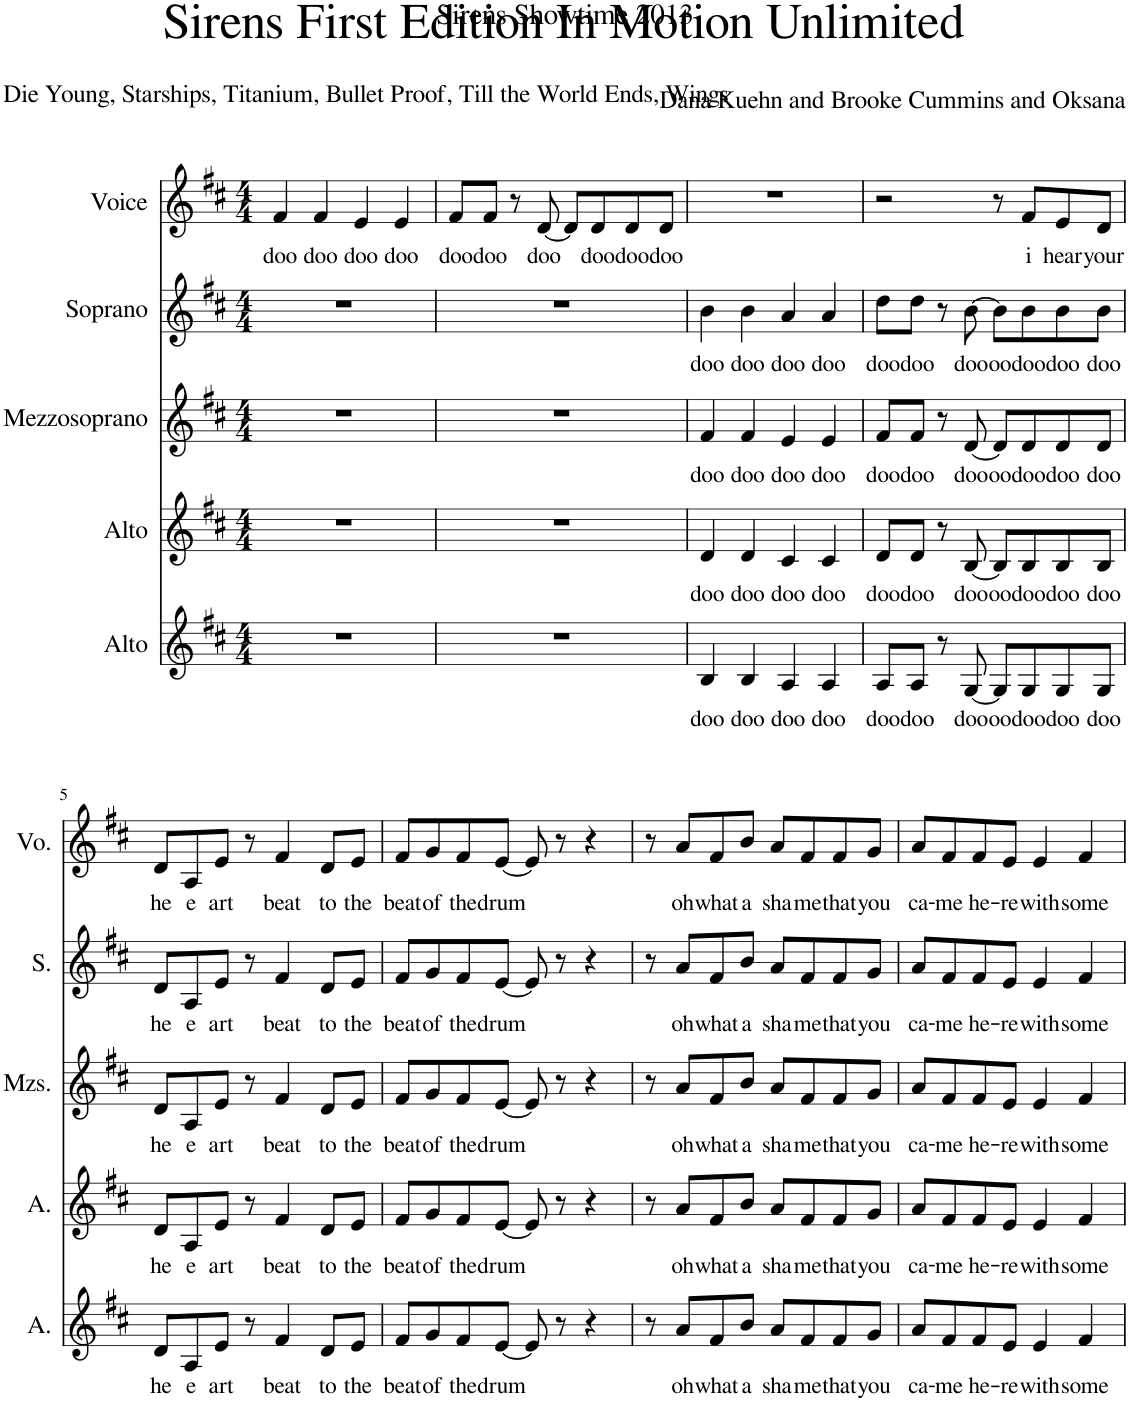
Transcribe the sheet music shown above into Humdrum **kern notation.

**kern	**text	**kern	**text	**kern	**text	**kern	**text	**kern	**text
*part5	*part5	*part4	*part4	*part3	*part3	*part2	*part2	*part1	*part1
*staff5	*staff5	*staff4	*staff4	*staff3	*staff3	*staff2	*staff2	*staff1	*staff1
*I"Alto	*	*I"Alto	*	*I"Mezzosoprano	*	*I"Soprano	*	*I"Voice	*
*I'A.	*	*I'A.	*	*I'Mzs.	*	*I'S.	*	*I'Vo.	*
*clefG2	*	*clefG2	*	*clefG2	*	*clefG2	*	*clefG2	*
*k[f#c#]	*	*k[f#c#]	*	*k[f#c#]	*	*k[f#c#]	*	*k[f#c#]	*
*M4/4	*	*M4/4	*	*M4/4	*	*M4/4	*	*M4/4	*
=1	=1	=1	=1	=1	=1	=1	=1	=1	=1
!	!	!	!	!	!	!	!	!	!LO:LY:b
1r	.	1r	.	1r	.	1r	.	4f#/	doo
!	!	!	!	!	!	!	!	!	!LO:LY:b
.	.	.	.	.	.	.	.	4f#/	doo
!	!	!	!	!	!	!	!	!	!LO:LY:b
.	.	.	.	.	.	.	.	4e/	doo
!	!	!	!	!	!	!	!	!	!LO:LY:b
.	.	.	.	.	.	.	.	4e/	doo
=2	=2	=2	=2	=2	=2	=2	=2	=2	=2
!	!	!	!	!	!	!	!	!	!LO:LY:b
1r	.	1r	.	1r	.	1r	.	8f#/L	doo
!	!	!	!	!	!	!	!	!	!LO:LY:b
.	.	.	.	.	.	.	.	8f#/J	doo
.	.	.	.	.	.	.	.	8r	.
!	!	!	!	!	!	!	!	!	!LO:LY:b
.	.	.	.	.	.	.	.	[8d/	doo
.	.	.	.	.	.	.	.	8d/L]	.
!	!	!	!	!	!	!	!	!	!LO:LY:b
.	.	.	.	.	.	.	.	8d/	doo
!	!	!	!	!	!	!	!	!	!LO:LY:b
.	.	.	.	.	.	.	.	8d/	doo
!	!	!	!	!	!	!	!	!	!LO:LY:b
.	.	.	.	.	.	.	.	8d/J	doo
=3	=3	=3	=3	=3	=3	=3	=3	=3	=3
!	!LO:LY:b	!	!LO:LY:b	!	!LO:LY:b	!	!LO:LY:b	!	!
4B/	doo	4d/	doo	4f#/	doo	4b\	doo	1r	.
!	!LO:LY:b	!	!LO:LY:b	!	!LO:LY:b	!	!LO:LY:b	!	!
4B/	doo	4d/	doo	4f#/	doo	4b\	doo	.	.
!	!LO:LY:b	!	!LO:LY:b	!	!LO:LY:b	!	!LO:LY:b	!	!
4A/	doo	4c#/	doo	4e/	doo	4a/	doo	.	.
!	!LO:LY:b	!	!LO:LY:b	!	!LO:LY:b	!	!LO:LY:b	!	!
4A/	doo	4c#/	doo	4e/	doo	4a/	doo	.	.
=4	=4	=4	=4	=4	=4	=4	=4	=4	=4
!	!LO:LY:b	!	!LO:LY:b	!	!LO:LY:b	!	!LO:LY:b	!	!
8A/L	doo	8d/L	doo	8f#/L	doo	8dd\L	doo	2r	.
!	!LO:LY:b	!	!LO:LY:b	!	!LO:LY:b	!	!LO:LY:b	!	!
8A/J	doo	8d/J	doo	8f#/J	doo	8dd\J	doo	.	.
8r	.	8r	.	8r	.	8r	.	.	.
!	!LO:LY:b	!	!LO:LY:b	!	!LO:LY:b	!	!LO:LY:b	!	!
[8G/	doo	[8B/	doo	[8d/	doo	[8b\	doo	.	.
!	!LO:LY:b	!	!LO:LY:b	!	!LO:LY:b	!	!LO:LY:b	!	!
8G/L]	oo	8B/L]	oo	8d/L]	oo	8b\L]	oo	8r	.
!	!LO:LY:b	!	!LO:LY:b	!	!LO:LY:b	!	!LO:LY:b	!	!LO:LY:b
8G/	doo	8B/	doo	8d/	doo	8b\	doo	8f#/L	i
!	!LO:LY:b	!	!LO:LY:b	!	!LO:LY:b	!	!LO:LY:b	!	!LO:LY:b
8G/	doo	8B/	doo	8d/	doo	8b\	doo	8e/	hear
!	!LO:LY:b	!	!LO:LY:b	!	!LO:LY:b	!	!LO:LY:b	!	!LO:LY:b
8G/J	doo	8B/J	doo	8d/J	doo	8b\J	doo	8d/J	your
!!LO:LB:g=z
=5	=5	=5	=5	=5	=5	=5	=5	=5	=5
!	!LO:LY:b	!	!LO:LY:b	!	!LO:LY:b	!	!LO:LY:b	!	!LO:LY:b
8d/L	he	8d/L	he	8d/L	he	8d/L	he	8d/L	he
!	!LO:LY:b	!	!LO:LY:b	!	!LO:LY:b	!	!LO:LY:b	!	!LO:LY:b
8A/	e	8A/	e	8A/	e	8A/	e	8A/	e
!	!LO:LY:b	!	!LO:LY:b	!	!LO:LY:b	!	!LO:LY:b	!	!LO:LY:b
8e/J	art	8e/J	art	8e/J	art	8e/J	art	8e/J	art
8r	.	8r	.	8r	.	8r	.	8r	.
!	!LO:LY:b	!	!LO:LY:b	!	!LO:LY:b	!	!LO:LY:b	!	!LO:LY:b
4f#/	beat	4f#/	beat	4f#/	beat	4f#/	beat	4f#/	beat
!	!LO:LY:b	!	!LO:LY:b	!	!LO:LY:b	!	!LO:LY:b	!	!LO:LY:b
8d/L	to	8d/L	to	8d/L	to	8d/L	to	8d/L	to
!	!LO:LY:b	!	!LO:LY:b	!	!LO:LY:b	!	!LO:LY:b	!	!LO:LY:b
8e/J	the	8e/J	the	8e/J	the	8e/J	the	8e/J	the
=6	=6	=6	=6	=6	=6	=6	=6	=6	=6
!	!LO:LY:b	!	!LO:LY:b	!	!LO:LY:b	!	!LO:LY:b	!	!LO:LY:b
8f#/L	beat	8f#/L	beat	8f#/L	beat	8f#/L	beat	8f#/L	beat
!	!LO:LY:b	!	!LO:LY:b	!	!LO:LY:b	!	!LO:LY:b	!	!LO:LY:b
8g/	of	8g/	of	8g/	of	8g/	of	8g/	of
!	!LO:LY:b	!	!LO:LY:b	!	!LO:LY:b	!	!LO:LY:b	!	!LO:LY:b
8f#/	the	8f#/	the	8f#/	the	8f#/	the	8f#/	the
!	!LO:LY:b	!	!LO:LY:b	!	!LO:LY:b	!	!LO:LY:b	!	!LO:LY:b
[8e/J	drum	[8e/J	drum	[8e/J	drum	[8e/J	drum	[8e/J	drum
8e/]	.	8e/]	.	8e/]	.	8e/]	.	8e/]	.
8r	.	8r	.	8r	.	8r	.	8r	.
4r	.	4r	.	4r	.	4r	.	4r	.
=7	=7	=7	=7	=7	=7	=7	=7	=7	=7
8r	.	8r	.	8r	.	8r	.	8r	.
!	!LO:LY:b	!	!LO:LY:b	!	!LO:LY:b	!	!LO:LY:b	!	!LO:LY:b
8a/L	oh	8a/L	oh	8a/L	oh	8a/L	oh	8a/L	oh
!	!LO:LY:b	!	!LO:LY:b	!	!LO:LY:b	!	!LO:LY:b	!	!LO:LY:b
8f#/	what	8f#/	what	8f#/	what	8f#/	what	8f#/	what
!	!LO:LY:b	!	!LO:LY:b	!	!LO:LY:b	!	!LO:LY:b	!	!LO:LY:b
8b/J	a	8b/J	a	8b/J	a	8b/J	a	8b/J	a
!	!LO:LY:b	!	!LO:LY:b	!	!LO:LY:b	!	!LO:LY:b	!	!LO:LY:b
8a/L	sha-	8a/L	sha-	8a/L	sha-	8a/L	sha-	8a/L	sha-
!	!LO:LY:b	!	!LO:LY:b	!	!LO:LY:b	!	!LO:LY:b	!	!LO:LY:b
8f#/	-me	8f#/	-me	8f#/	-me	8f#/	-me	8f#/	-me
!	!LO:LY:b	!	!LO:LY:b	!	!LO:LY:b	!	!LO:LY:b	!	!LO:LY:b
8f#/	that	8f#/	that	8f#/	that	8f#/	that	8f#/	that
!	!LO:LY:b	!	!LO:LY:b	!	!LO:LY:b	!	!LO:LY:b	!	!LO:LY:b
8g/J	you	8g/J	you	8g/J	you	8g/J	you	8g/J	you
=8	=8	=8	=8	=8	=8	=8	=8	=8	=8
!	!LO:LY:b	!	!LO:LY:b	!	!LO:LY:b	!	!LO:LY:b	!	!LO:LY:b
8a/L	ca-	8a/L	ca-	8a/L	ca-	8a/L	ca-	8a/L	ca-
!	!LO:LY:b	!	!LO:LY:b	!	!LO:LY:b	!	!LO:LY:b	!	!LO:LY:b
8f#/	-me	8f#/	-me	8f#/	-me	8f#/	-me	8f#/	-me
!	!LO:LY:b	!	!LO:LY:b	!	!LO:LY:b	!	!LO:LY:b	!	!LO:LY:b
8f#/	he-	8f#/	he-	8f#/	he-	8f#/	he-	8f#/	he-
!	!LO:LY:b	!	!LO:LY:b	!	!LO:LY:b	!	!LO:LY:b	!	!LO:LY:b
8e/J	-re	8e/J	-re	8e/J	-re	8e/J	-re	8e/J	-re
!	!LO:LY:b	!	!LO:LY:b	!	!LO:LY:b	!	!LO:LY:b	!	!LO:LY:b
4e/	with	4e/	with	4e/	with	4e/	with	4e/	with
!	!LO:LY:b	!	!LO:LY:b	!	!LO:LY:b	!	!LO:LY:b	!	!LO:LY:b
4f#/	some	4f#/	some	4f#/	some	4f#/	some	4f#/	some
=	=	=	=	=	=	=	=	=	=
*-	*-	*-	*-	*-	*-	*-	*-	*-	*-
